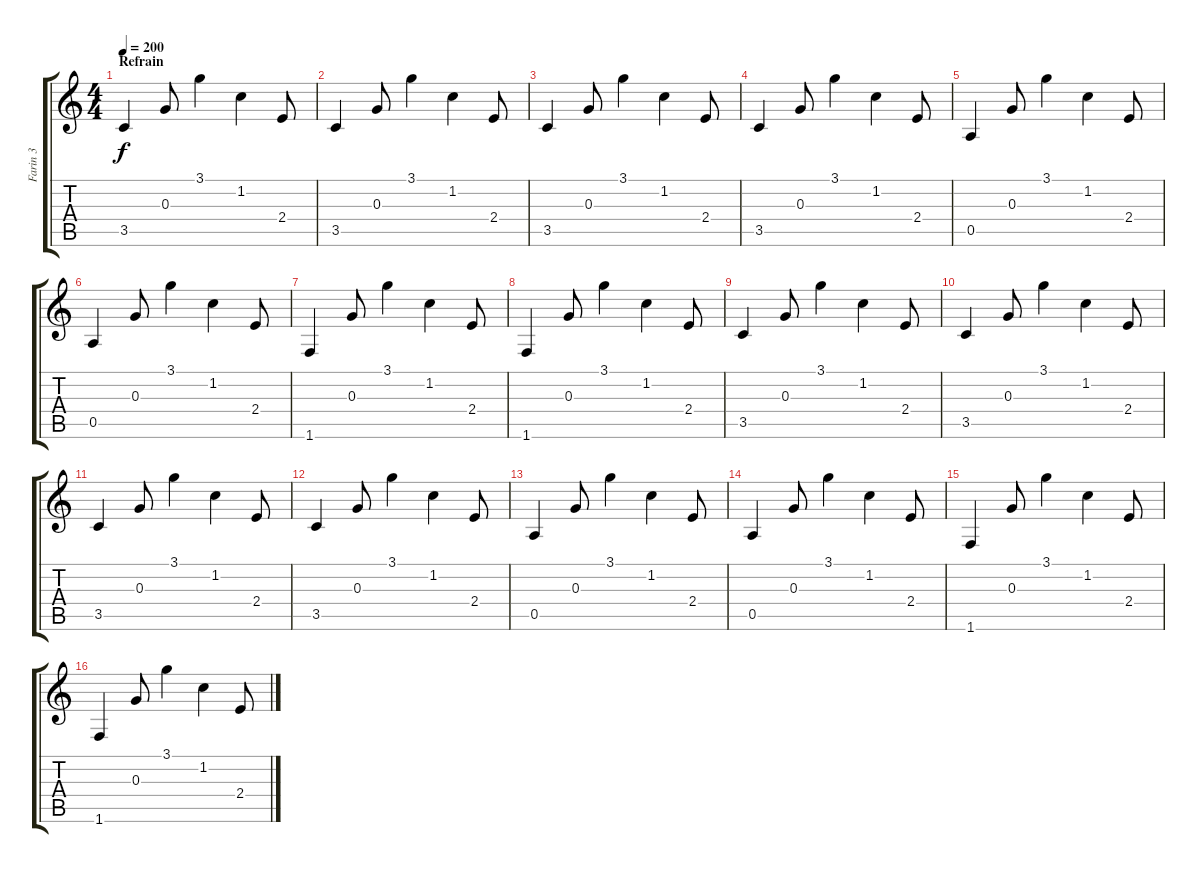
\track ("Farin 3" "Farin 3") {instrument acousticguitarsteel}
\staff {score tabs}
\tuning (E4 B3 G3 D3 A2 E2) {hide}
\ts (4 4)
\section ("" "Refrain")
\tempo 200
\clef g2
\ks c
3.5.4{dy f} 0.3.8 3.1.4 1.2.4 2.4.8 |
3.5.4 0.3.8 3.1.4 1.2.4 2.4.8 |
3.5.4 0.3.8 3.1.4 1.2.4 2.4.8 |
3.5.4 0.3.8 3.1.4 1.2.4 2.4.8 |
0.5.4 0.3.8 3.1.4 1.2.4 2.4.8 |
0.5.4 0.3.8 3.1.4 1.2.4 2.4.8 |
1.6.4 0.3.8 3.1.4 1.2.4 2.4.8 |
1.6.4 0.3.8 3.1.4 1.2.4 2.4.8 |
3.5.4 0.3.8 3.1.4 1.2.4 2.4.8 |
3.5.4 0.3.8 3.1.4 1.2.4 2.4.8 |
3.5.4 0.3.8 3.1.4 1.2.4 2.4.8 |
3.5.4 0.3.8 3.1.4 1.2.4 2.4.8 |
0.5.4 0.3.8 3.1.4 1.2.4 2.4.8 |
0.5.4 0.3.8 3.1.4 1.2.4 2.4.8 |
1.6.4 0.3.8 3.1.4 1.2.4 2.4.8 |
1.6.4 0.3.8 3.1.4 1.2.4 2.4.8
